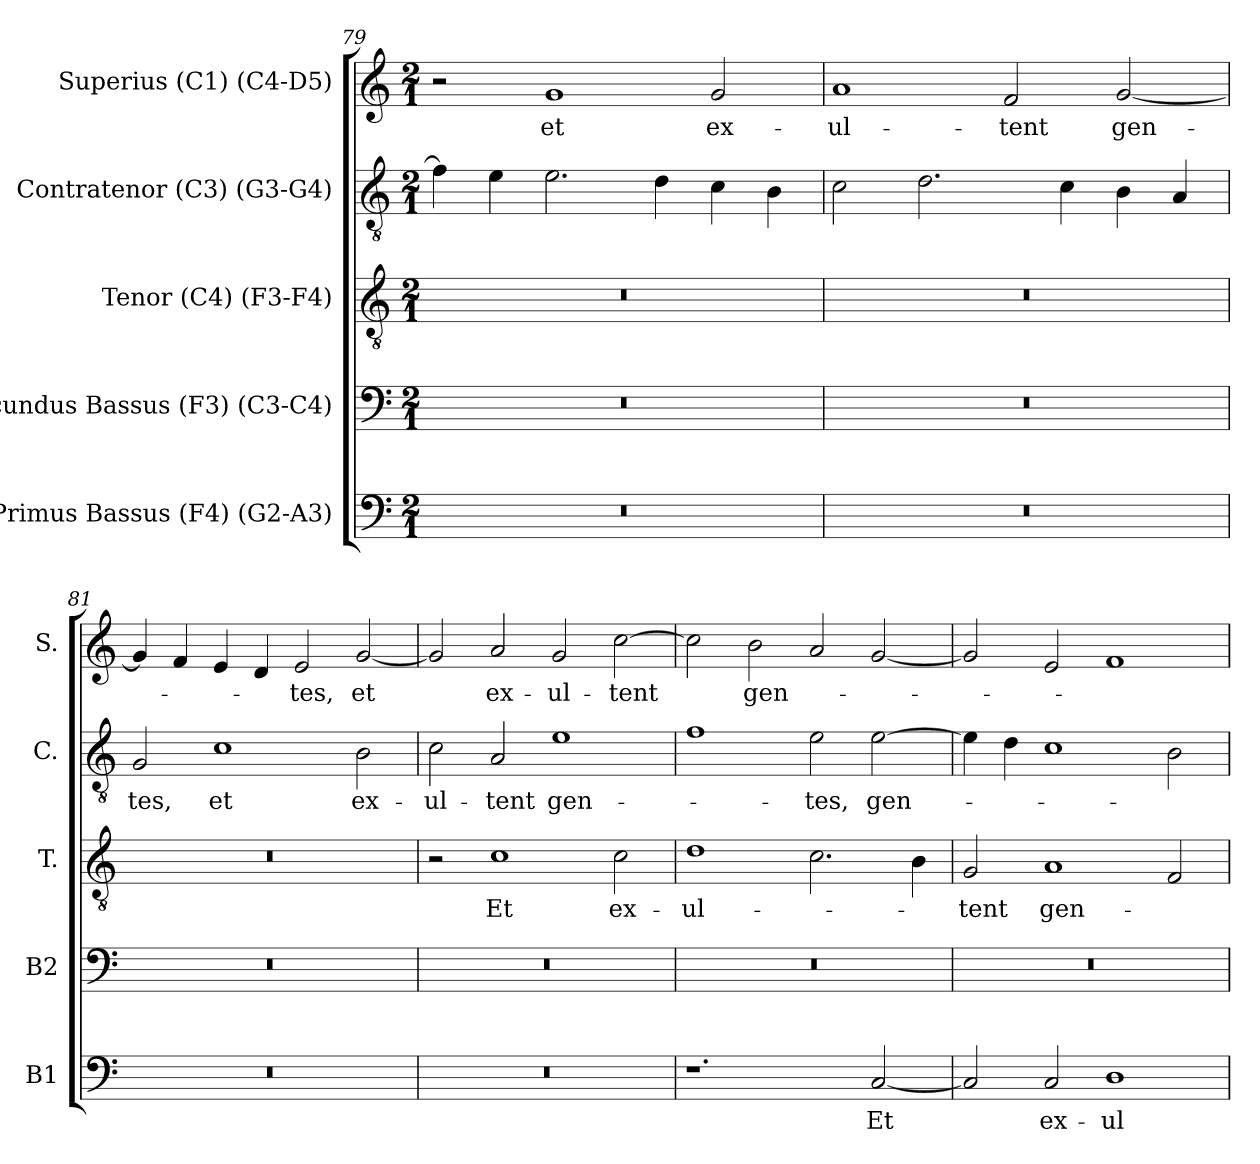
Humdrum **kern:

**kern	**text	**kern	**kern	**text	**kern	**text	**kern	**text
*part5	*part5	*part4	*part3	*part3	*part2	*part2	*part1	*part1
*staff5	*staff5	*staff4	*staff3	*staff3	*staff2	*staff2	*staff1	*staff1
*I"Primus Bassus (F4) (G2-A3)	*	*I"Secundus Bassus (F3) (C3-C4)	*I"Tenor (C4) (F3-F4)	*	*I"Contratenor (C3) (G3-G4)	*	*I"Superius (C1) (C4-D5)	*
*I'B1	*	*I'B2	*I'T.	*	*I'C.	*	*I'S.	*
*clefF4	*	*clefF4	*clefGv2	*	*clefGv2	*	*clefG2	*
*	*	*	*ITrd7c12	*	*ITrd7c12	*	*	*
*k[]	*	*k[]	*k[]	*	*k[]	*	*k[]	*
*C:	*	*C:	*C:	*	*C:	*	*C:	*
*M2/1	*	*M2/1	*M2/1	*	*M2/1	*	*M2/1	*
=79	=79	=79	=79	=79	=79	=79	=79	=79
!LO:N:vis=1	!	!LO:N:vis=1	!LO:N:vis=1	!	!	!	!	!
0r	.	0r	0r	.	4Fi\]	.	2r	.
.	.	.	.	.	4Ei\	.	.	.
!	!	!	!	!	!	!	!	!LO:LY:b:color=#000000
.	.	.	.	.	2.Ei\	.	1gi	et
.	.	.	.	.	4Di\	.	.	.
!	!	!	!	!	!	!	!	!LO:LY:b:color=#000000
.	.	.	.	.	4Ci\	.	2gi/	ex-
.	.	.	.	.	4BBi\	.	.	.
!!LO:LB:g=z
=80	=80	=80	=80	=80	=80	=80	=80	=80
!LO:N:vis=1	!	!LO:N:vis=1	!LO:N:vis=1	!	!	!	!	!
!	!	!	!	!	!	!	!	!LO:LY:b:color=#000000
0r	.	0r	0r	.	2Ci\	.	1ai	-ul-
.	.	.	.	.	2.Di\	.	.	.
!	!	!	!	!	!	!	!	!LO:LY:b:color=#000000
.	.	.	.	.	.	.	2fi/	-tent
.	.	.	.	.	4Ci\	.	.	.
!	!	!	!	!	!	!	!	!LO:LY:b:color=#000000
.	.	.	.	.	4BBi\	.	[2gi/	gen-
.	.	.	.	.	4AAi/	.	.	.
=81	=81	=81	=81	=81	=81	=81	=81	=81
!LO:N:vis=1	!	!LO:N:vis=1	!LO:N:vis=1	!	!	!	!	!
!	!	!	!	!	!	!LO:LY:b:color=#000000	!	!
0r	.	0r	0r	.	2GGi/	-tes,	4gi/]	.
.	.	.	.	.	.	.	4fi/	.
!	!	!	!	!	!	!LO:LY:b:color=#000000	!	!
.	.	.	.	.	1Ci	et	4ei/	.
.	.	.	.	.	.	.	4di/	.
!	!	!	!	!	!	!	!	!LO:LY:b:color=#000000
.	.	.	.	.	.	.	2ei/	-tes,
!	!	!	!	!	!	!LO:LY:b:color=#000000	!	!
!	!	!	!	!	!	!	!	!LO:LY:b:color=#000000
.	.	.	.	.	2BBi\	ex-	[2gi/	et
=82	=82	=82	=82	=82	=82	=82	=82	=82
!LO:N:vis=1	!	!LO:N:vis=1	!	!	!	!	!	!
!	!	!	!	!	!	!LO:LY:b:color=#000000	!	!
0r	.	0r	2r	.	2Ci\	-ul-	2gi/]	.
!	!	!	!	!LO:LY:b:color=#000000	!	!	!	!
!	!	!	!	!	!	!LO:LY:b:color=#000000	!	!
!	!	!	!	!	!	!	!	!LO:LY:b:color=#000000
.	.	.	1Ci	Et	2AAi/	-tent	2ai/	ex-
!	!	!	!	!	!	!LO:LY:b:color=#000000	!	!
!	!	!	!	!	!	!	!	!LO:LY:b:color=#000000
.	.	.	.	.	1Ei	gen-	2gi/	-ul-
!	!	!	!	!LO:LY:b:color=#000000	!	!	!	!
!	!	!	!	!	!	!	!	!LO:LY:b:color=#000000
.	.	.	2Ci\	ex-	.	.	[2cci\	-tent
=83	=83	=83	=83	=83	=83	=83	=83	=83
!	!	!LO:N:vis=1	!	!	!	!	!	!
!	!	!	!	!LO:LY:b:color=#000000	!	!	!	!
1.r	.	0r	1Di	-ul-	1Fi	.	2cci\]	.
!	!	!	!	!	!	!	!	!LO:LY:b:color=#000000
.	.	.	.	.	.	.	2bi\	gen-
!	!	!	!	!	!	!LO:LY:b:color=#000000	!	!
.	.	.	2.Ci\	.	2Ei\	-tes,	2ai/	.
!	!LO:LY:b:color=#000000	!	!	!	!	!	!	!
!	!	!	!	!	!	!LO:LY:b:color=#000000	!	!
[2Ci/	Et	.	.	.	[2Ei\	gen-	[2gi/	.
.	.	.	4BBi\	.	.	.	.	.
=84	=84	=84	=84	=84	=84	=84	=84	=84
!	!	!LO:N:vis=1	!	!	!	!	!	!
!	!	!	!	!LO:LY:b:color=#000000	!	!	!	!
2Ci/]	.	0r	2GGi/	-tent	4Ei\]	.	2gi/]	.
.	.	.	.	.	4Di\	.	.	.
!	!LO:LY:b:color=#000000	!	!	!	!	!	!	!
!	!	!	!	!LO:LY:b:color=#000000	!	!	!	!
2Ci/	ex-	.	1AAi	gen-	1Ci	.	2ei/	.
!	!LO:LY:b:color=#000000	!	!	!	!	!	!	!
1Di	-ul-	.	.	.	.	.	1fi	.
.	.	.	2FFi/	.	2BBi\	.	.	.
=	=	=	=	=	=	=	=	=
*-	*-	*-	*-	*-	*-	*-	*-	*-
